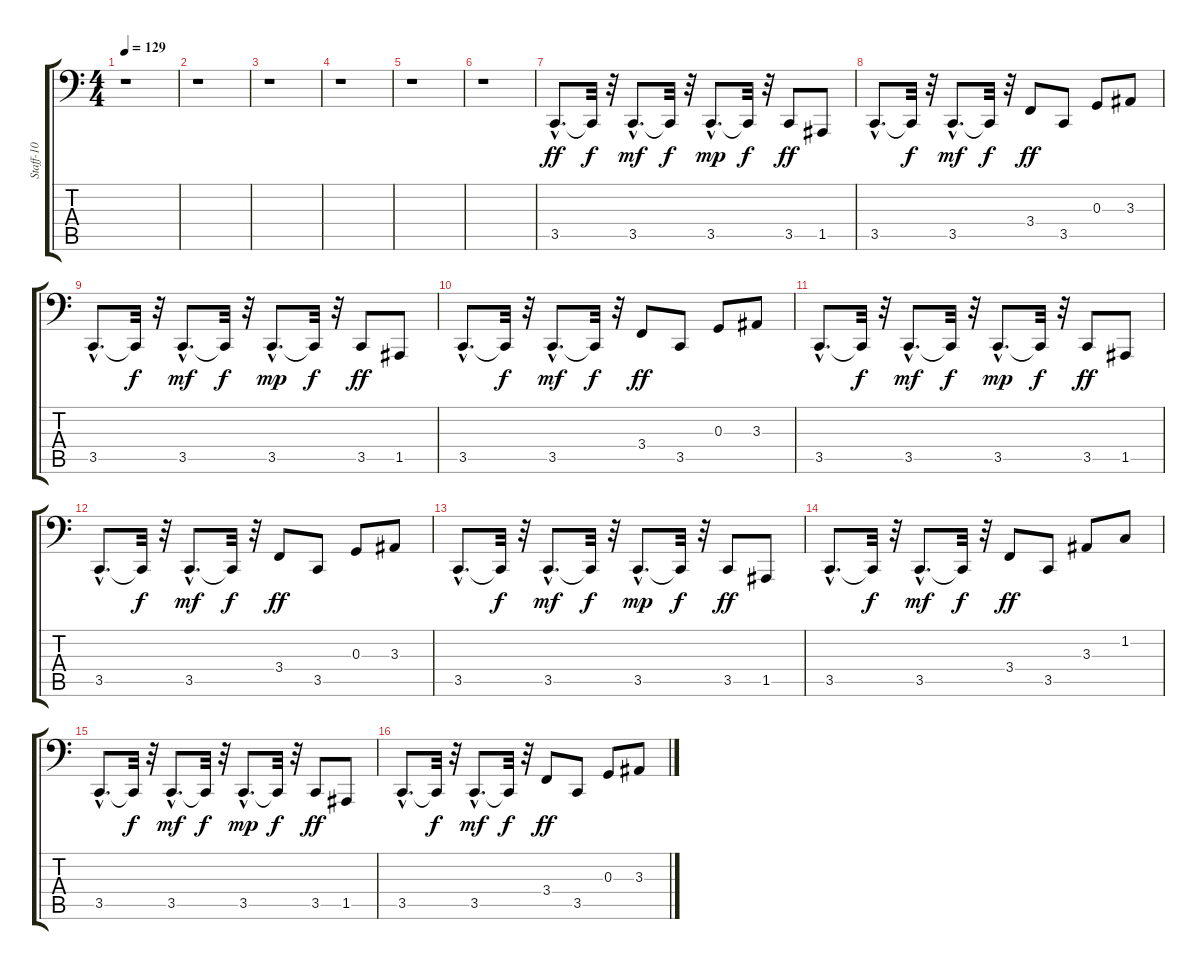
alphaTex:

\track ("Staff-10" "Staff-10") {instrument pizzicatostrings}
\staff {score tabs}
\tuning (E3 B2 G2 D2 A1 E1) {hide}
\ts (4 4)
\tempo 129
\clef f4
\ks c
r.1{dy f} |
r.1 |
r.1 |
r.1 |
r.1 |
r.1 |
3.5{hac}.8{d dy ff instrument pizzicatostrings} 3.5{t}.32{dy f} r.32 3.5{hac}.8{d dy mf} 3.5{t}.32{dy f} r.32 3.5{hac}.8{d dy mp} 3.5{t}.32{dy f} r.32 3.5.8{dy ff} 1.5.8 |
3.5{hac}.8{d} 3.5{t}.32{dy f} r.32 3.5{hac}.8{d dy mf} 3.5{t}.32{dy f} r.32 3.4.8{dy ff} 3.5.8 0.3.8 3.3.8 |
3.5{hac}.8{d} 3.5{t}.32{dy f} r.32 3.5{hac}.8{d dy mf} 3.5{t}.32{dy f} r.32 3.5{hac}.8{d dy mp} 3.5{t}.32{dy f} r.32 3.5.8{dy ff} 1.5.8 |
3.5{hac}.8{d} 3.5{t}.32{dy f} r.32 3.5{hac}.8{d dy mf} 3.5{t}.32{dy f} r.32 3.4.8{dy ff} 3.5.8 0.3.8 3.3.8 |
3.5{hac}.8{d} 3.5{t}.32{dy f} r.32 3.5{hac}.8{d dy mf} 3.5{t}.32{dy f} r.32 3.5{hac}.8{d dy mp} 3.5{t}.32{dy f} r.32 3.5.8{dy ff} 1.5.8 |
3.5{hac}.8{d} 3.5{t}.32{dy f} r.32 3.5{hac}.8{d dy mf} 3.5{t}.32{dy f} r.32 3.4.8{dy ff} 3.5.8 0.3.8 3.3.8 |
3.5{hac}.8{d} 3.5{t}.32{dy f} r.32 3.5{hac}.8{d dy mf} 3.5{t}.32{dy f} r.32 3.5{hac}.8{d dy mp} 3.5{t}.32{dy f} r.32 3.5.8{dy ff} 1.5.8 |
3.5{hac}.8{d} 3.5{t}.32{dy f} r.32 3.5{hac}.8{d dy mf} 3.5{t}.32{dy f} r.32 3.4.8{dy ff} 3.5.8 3.3.8 1.2.8 |
3.5{hac}.8{d} 3.5{t}.32{dy f} r.32 3.5{hac}.8{d dy mf} 3.5{t}.32{dy f} r.32 3.5{hac}.8{d dy mp} 3.5{t}.32{dy f} r.32 3.5.8{dy ff} 1.5.8 |
3.5{hac}.8{d} 3.5{t}.32{dy f} r.32 3.5{hac}.8{d dy mf} 3.5{t}.32{dy f} r.32 3.4.8{dy ff} 3.5.8 0.3.8 3.3.8
